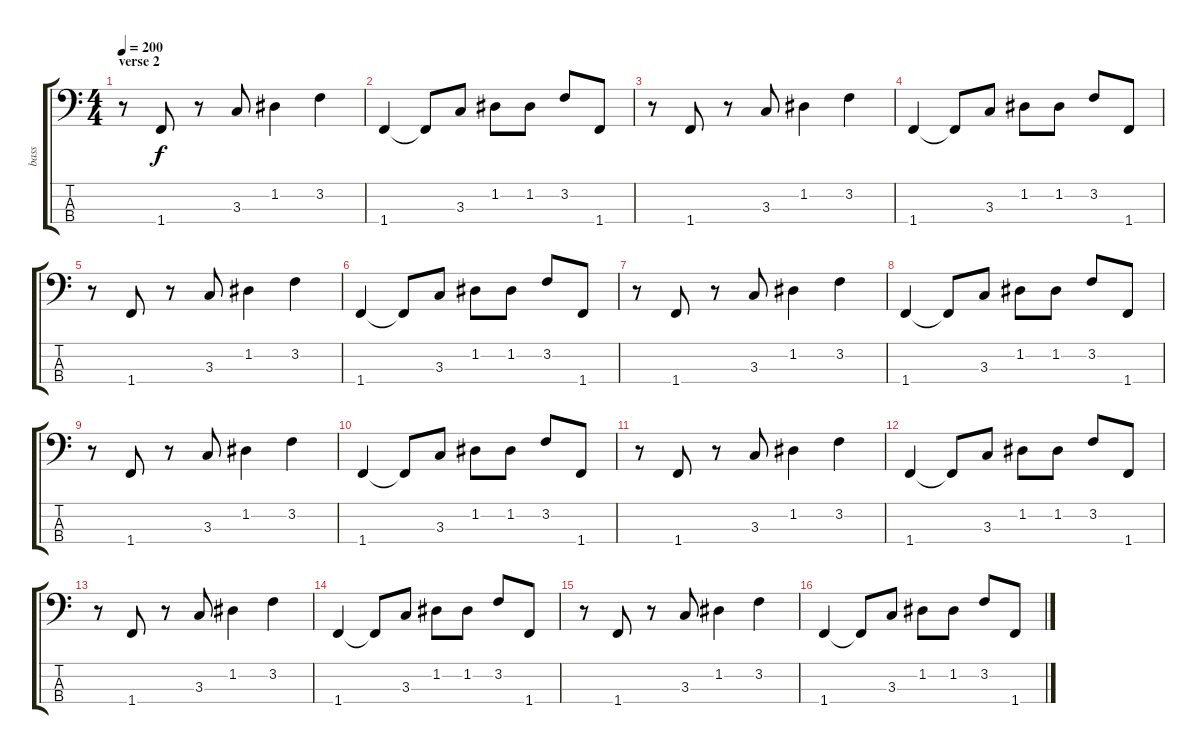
\track ("bass" "bass") {instrument fretlessbass}
\staff {score tabs}
\tuning (G2 D2 A1 E1) {hide}
\ts (4 4)
\section ("" "verse 2")
\tempo 200
\clef f4
\ks c
r.8{dy f} 1.4.8 r.8 3.3.8 1.2.4 3.2.4 |
1.4.4 1.4{t}.8 3.3.8 1.2.8 1.2.8 3.2.8 1.4.8 |
r.8 1.4.8 r.8 3.3.8 1.2.4 3.2.4 |
1.4.4 1.4{t}.8 3.3.8 1.2.8 1.2.8 3.2.8 1.4.8 |
r.8 1.4.8 r.8 3.3.8 1.2.4 3.2.4 |
1.4.4 1.4{t}.8 3.3.8 1.2.8 1.2.8 3.2.8 1.4.8 |
r.8 1.4.8 r.8 3.3.8 1.2.4 3.2.4 |
1.4.4 1.4{t}.8 3.3.8 1.2.8 1.2.8 3.2.8 1.4.8 |
r.8 1.4.8 r.8 3.3.8 1.2.4 3.2.4 |
1.4.4 1.4{t}.8 3.3.8 1.2.8 1.2.8 3.2.8 1.4.8 |
r.8 1.4.8 r.8 3.3.8 1.2.4 3.2.4 |
1.4.4 1.4{t}.8 3.3.8 1.2.8 1.2.8 3.2.8 1.4.8 |
r.8 1.4.8 r.8 3.3.8 1.2.4 3.2.4 |
1.4.4 1.4{t}.8 3.3.8 1.2.8 1.2.8 3.2.8 1.4.8 |
r.8 1.4.8 r.8 3.3.8 1.2.4 3.2.4 |
1.4.4 1.4{t}.8 3.3.8 1.2.8 1.2.8 3.2.8 1.4.8
